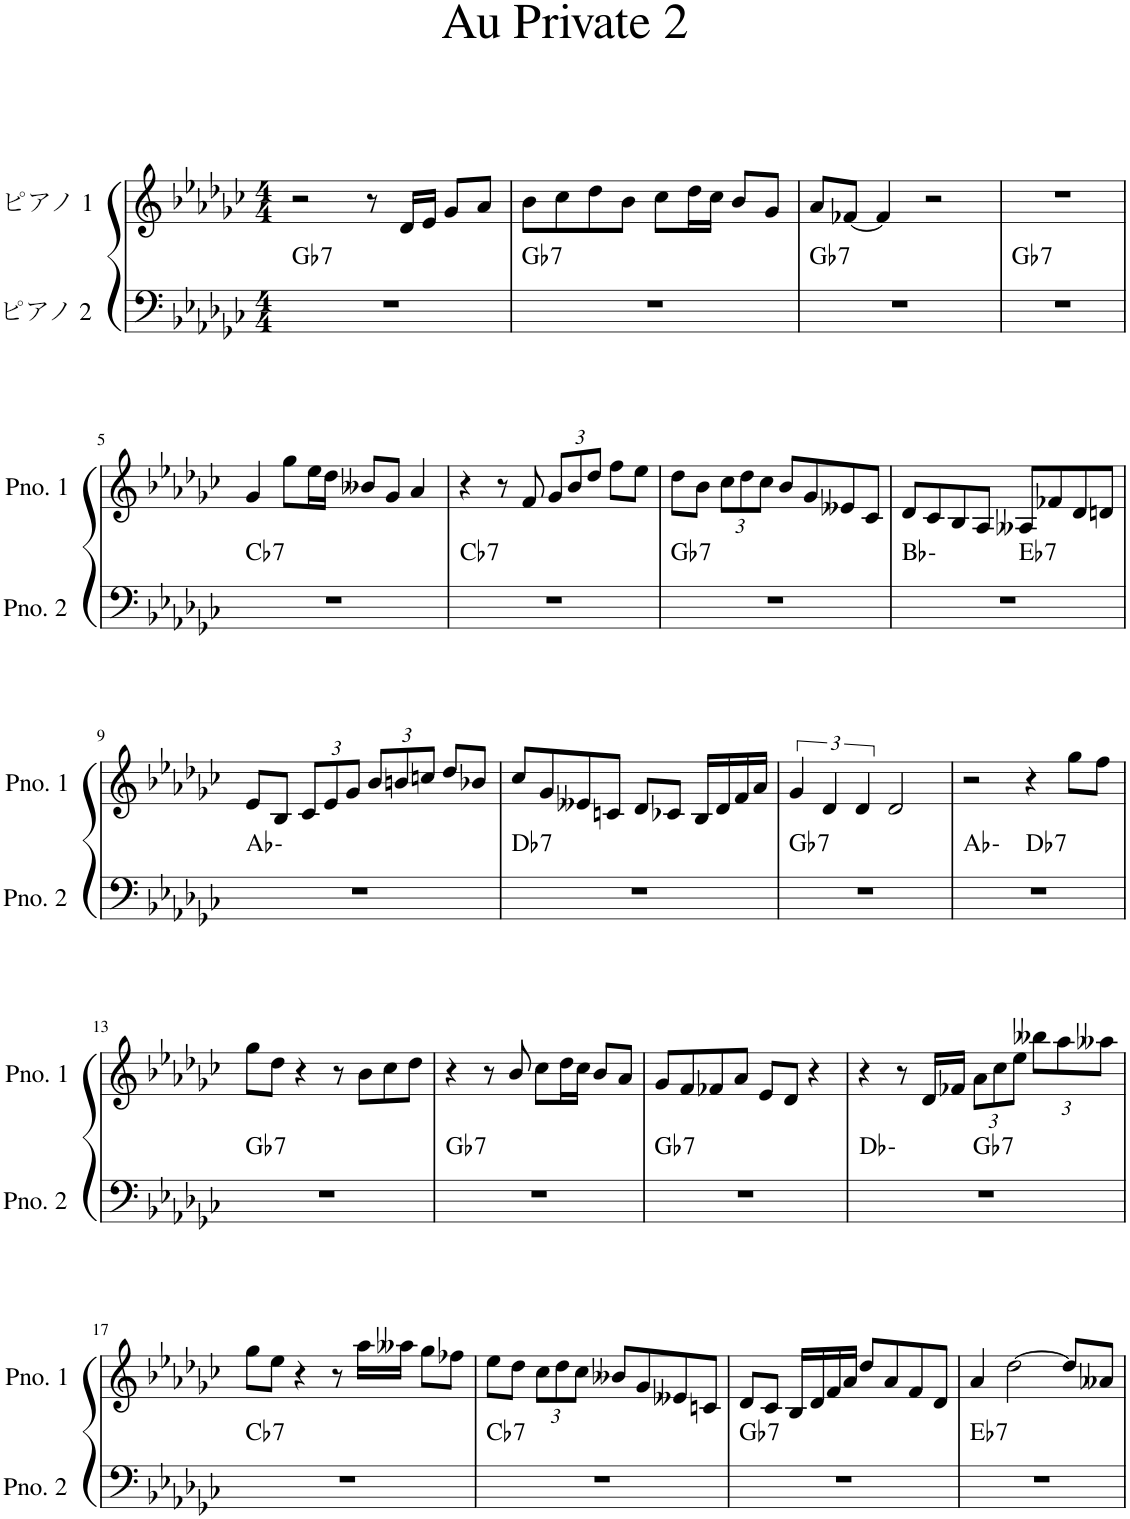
**kern	**harte	**kern
*part2	*part2	*part1
*staff2	*	*staff1
*I"ピアノ 2	*	*I"ピアノ 1
*clefF4	*	*clefG2
*k[b-e-a-d-g-c-]	*	*k[b-e-a-d-g-c-]
*M4/4	*	*M4/4
=1	=1	=1
!	!LO:H:kt=7	!
1r	Gb:7	2r
.	.	8r
.	.	16d-/LL
.	.	16e-/JJ
.	.	8g-/L
.	.	8a-/J
=2	=2	=2
!	!LO:H:kt=7	!
1r	Gb:7	8b-\L
.	.	8cc-\
.	.	8dd-\
.	.	8b-\J
.	.	8cc-\L
.	.	16dd-\L
.	.	16cc-\JJ
.	.	8b-/L
.	.	8g-/J
=3	=3	=3
!	!LO:H:kt=7	!
1r	Gb:7	8a-/L
.	.	[8f-X/J
.	.	4f-/]
.	.	2r
=4	=4	=4
!	!LO:H:kt=7	!
1r	Gb:7	1r
!!LO:LB:g=z
=5	=5	=5
!	!LO:H:kt=7	!
1r	Cb:7	4g-/
.	.	8gg-\L
.	.	16ee-\L
.	.	16dd-\JJ
.	.	8b--X/L
.	.	8g-/J
.	.	4a-/
=6	=6	=6
!	!LO:H:kt=7	!
1r	Cb:7	4r
.	.	8r
.	.	8f/
*	*	*Xbrackettup
.	.	12g-/L
.	.	12b-/
.	.	12dd-/J
.	.	8ff\L
.	.	8ee-\J
=7	=7	=7
!	!LO:H:kt=7	!
1r	Gb:7	8dd-\L
.	.	8b-\J
.	.	12cc-\L
.	.	12dd-\
.	.	12cc-\J
.	.	8b-/L
.	.	8g-/
.	.	8e--X/
.	.	8c-/J
=8	=8	=8
*^	*	*
1r	2ryy	Bb:min	8d-/L
.	.	.	8c-/
.	.	.	8B-/
.	.	.	8A-/J
!	!	!LO:H:kt=7	!
.	2ryy	Eb:7	8A--X/L
.	.	.	8f-X/
.	.	.	8d-/
.	.	.	8dn/J
*v	*v	*	*
!!LO:LB:g=z
=9	=9	=9
1r	Ab:min	8e-/L
.	.	8B-/J
.	.	12c-/L
.	.	12e-/
.	.	12g-/J
.	.	12b-/L
.	.	12bn/
.	.	12ccn/J
.	.	8dd-/L
.	.	8b-X/J
=10	=10	=10
!	!LO:H:kt=7	!
1r	Db:7	8cc-/L
.	.	8g-/
.	.	8e--X/
.	.	8cn/J
.	.	8d-/L
.	.	8c-X/J
.	.	16B-/LL
.	.	16d-/
.	.	16f/
.	.	16a-/JJ
=11	=11	=11
*	*	*brackettup
!	!LO:H:kt=7	!
1r	Gb:7	6g-/
.	.	6d-/
.	.	6d-/
.	.	2d-/
=12	=12	=12
*^	*	*
1r	2ryy	Ab:min	2r
!	!	!LO:H:kt=7	!
.	2ryy	Db:7	4r
.	.	.	8gg-\L
.	.	.	8ff\J
!!LO:LB:g=z
=13	=13	=13	=13
!	!	!LO:H:kt=7	!
*v	*v	*	*
1r	Gb:7	8gg-\L
.	.	8dd-\J
.	.	4r
.	.	8r
.	.	8b-\L
.	.	8cc-\
.	.	8dd-\J
=14	=14	=14
!	!LO:H:kt=7	!
1r	Gb:7	4r
.	.	8r
.	.	8b-/
.	.	8cc-\L
.	.	16dd-\L
.	.	16cc-\JJ
.	.	8b-/L
.	.	8a-/J
=15	=15	=15
!	!LO:H:kt=7	!
1r	Gb:7	8g-/L
.	.	8f/
.	.	8f-X/
.	.	8a-/J
.	.	8e-/L
.	.	8d-/J
.	.	4r
=16	=16	=16
*^	*	*
1r	2ryy	Db:min	4r
.	.	.	8r
.	.	.	16d-/LL
.	.	.	16f-X/JJ
*	*	*	*Xbrackettup
!	!	!LO:H:kt=7	!
.	2ryy	Gb:7	12a-\L
.	.	.	12cc-\
.	.	.	12ee-\J
.	.	.	12bb--X\L
.	.	.	12aa-\
.	.	.	12aa--X\J
!!LO:LB:g=z
=17	=17	=17	=17
!	!	!LO:H:kt=7	!
*v	*v	*	*
1r	Cb:7	8gg-\L
.	.	8ee-\J
.	.	4r
.	.	8r
.	.	16aa-\LL
.	.	16aa--X\JJ
.	.	8gg-\L
.	.	8ff-X\J
=18	=18	=18
!	!LO:H:kt=7	!
1r	Cb:7	8ee-\L
.	.	8dd-\J
.	.	12cc-\L
.	.	12dd-\
.	.	12cc-\J
.	.	8b--X/L
.	.	8g-/
.	.	8e--X/
.	.	8cn/J
=19	=19	=19
!	!LO:H:kt=7	!
1r	Gb:7	8d-/L
.	.	8c-/J
.	.	16B-/LL
.	.	16d-/
.	.	16f/
.	.	16a-/JJ
.	.	8dd-/L
.	.	8a-/
.	.	8f/
.	.	8d-/J
=20	=20	=20
!	!LO:H:kt=7	!
1r	Eb:7	4a-/
.	.	[2dd-\
.	.	8dd-/L]
.	.	8a--X/J
=	=	=
*-	*-	*-
